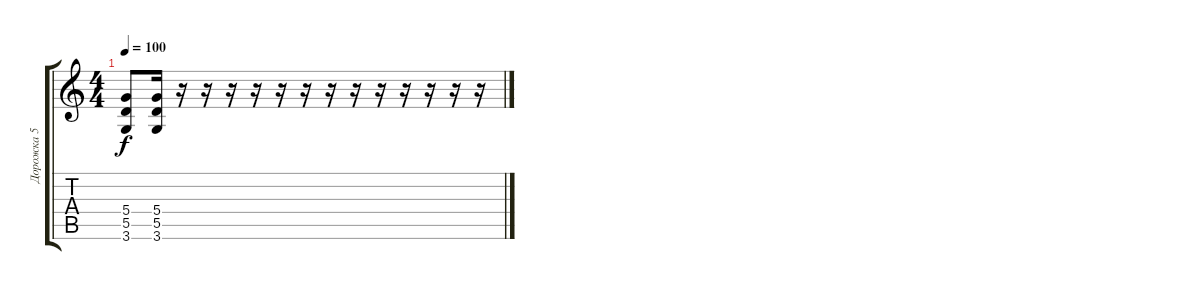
\track ("Дорожка 5" "Дорожка 5") {instrument distortionguitar}
\staff {score tabs}
\tuning (E4 B3 G3 D3 A2 E2) {hide}
\ts (4 4)
\tempo 100
\clef g2
\ks c
(5.4 5.5 3.6).8{dy f} (5.4 5.5 3.6).16 r.16 r.16 r.16 r.16 r.16 r.16 r.16 r.16 r.16 r.16 r.16 r.16 r.16
